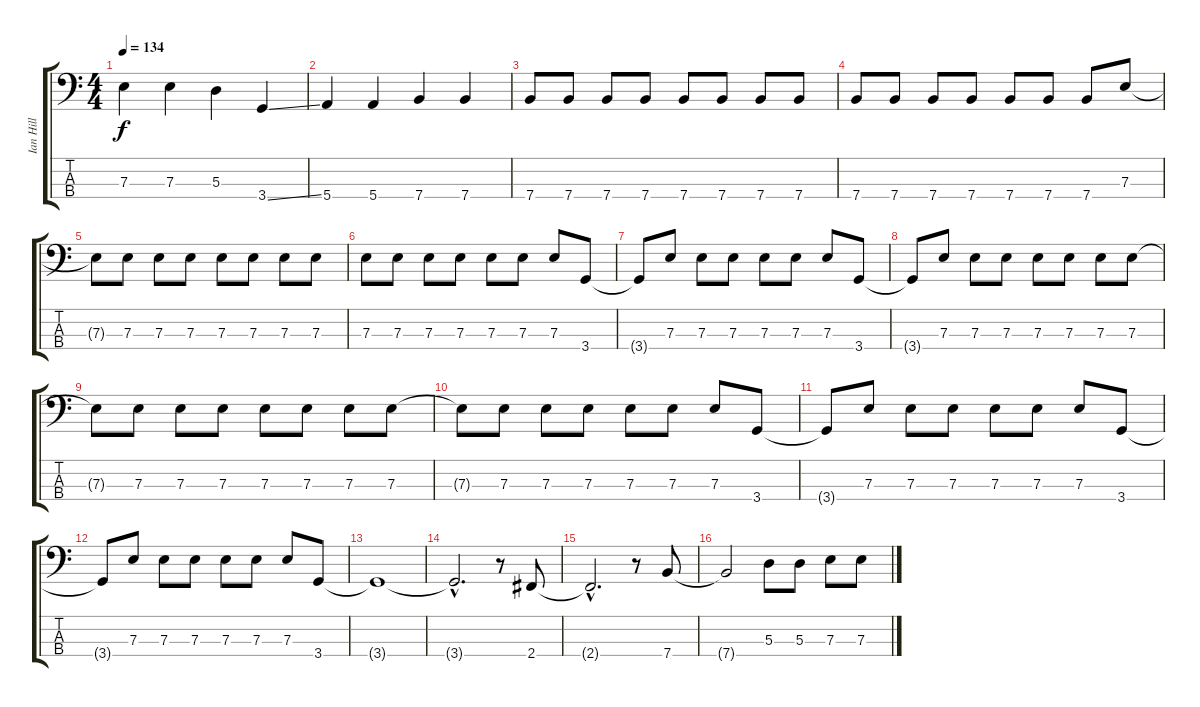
\track ("Ian Hill" "Ian Hill") {instrument electricbasspick}
\staff {score tabs}
\tuning (G2 D2 A1 E1) {hide}
\ts (4 4)
\tempo 134
\clef f4
\ks c
7.3.4{dy f} 7.3.4 5.3.4 3.4{ss}.4 |
5.4.4 5.4.4 7.4.4 7.4.4 |
7.4.8 7.4.8 7.4.8 7.4.8 7.4.8 7.4.8 7.4.8 7.4.8 |
7.4.8 7.4.8 7.4.8 7.4.8 7.4.8 7.4.8 7.4.8 7.3.8 |
7.3{t}.8 7.3.8 7.3.8 7.3.8 7.3.8 7.3.8 7.3.8 7.3.8 |
7.3.8 7.3.8 7.3.8 7.3.8 7.3.8 7.3.8 7.3.8 3.4.8 |
3.4{t}.8 7.3.8 7.3.8 7.3.8 7.3.8 7.3.8 7.3.8 3.4.8 |
3.4{t}.8 7.3.8 7.3.8 7.3.8 7.3.8 7.3.8 7.3.8 7.3.8 |
7.3{t}.8 7.3.8 7.3.8 7.3.8 7.3.8 7.3.8 7.3.8 7.3.8 |
7.3{t}.8 7.3.8 7.3.8 7.3.8 7.3.8 7.3.8 7.3.8 3.4.8 |
3.4{t}.8 7.3.8 7.3.8 7.3.8 7.3.8 7.3.8 7.3.8 3.4.8 |
3.4{t}.8 7.3.8 7.3.8 7.3.8 7.3.8 7.3.8 7.3.8 3.4.8 |
3.4{t}.1 |
3.4{hac t}.2{d} r.8 2.4.8 |
2.4{hac t}.2{d} r.8 7.4.8 |
7.4{t}.2 5.3.8 5.3.8 7.3.8 7.3.8
